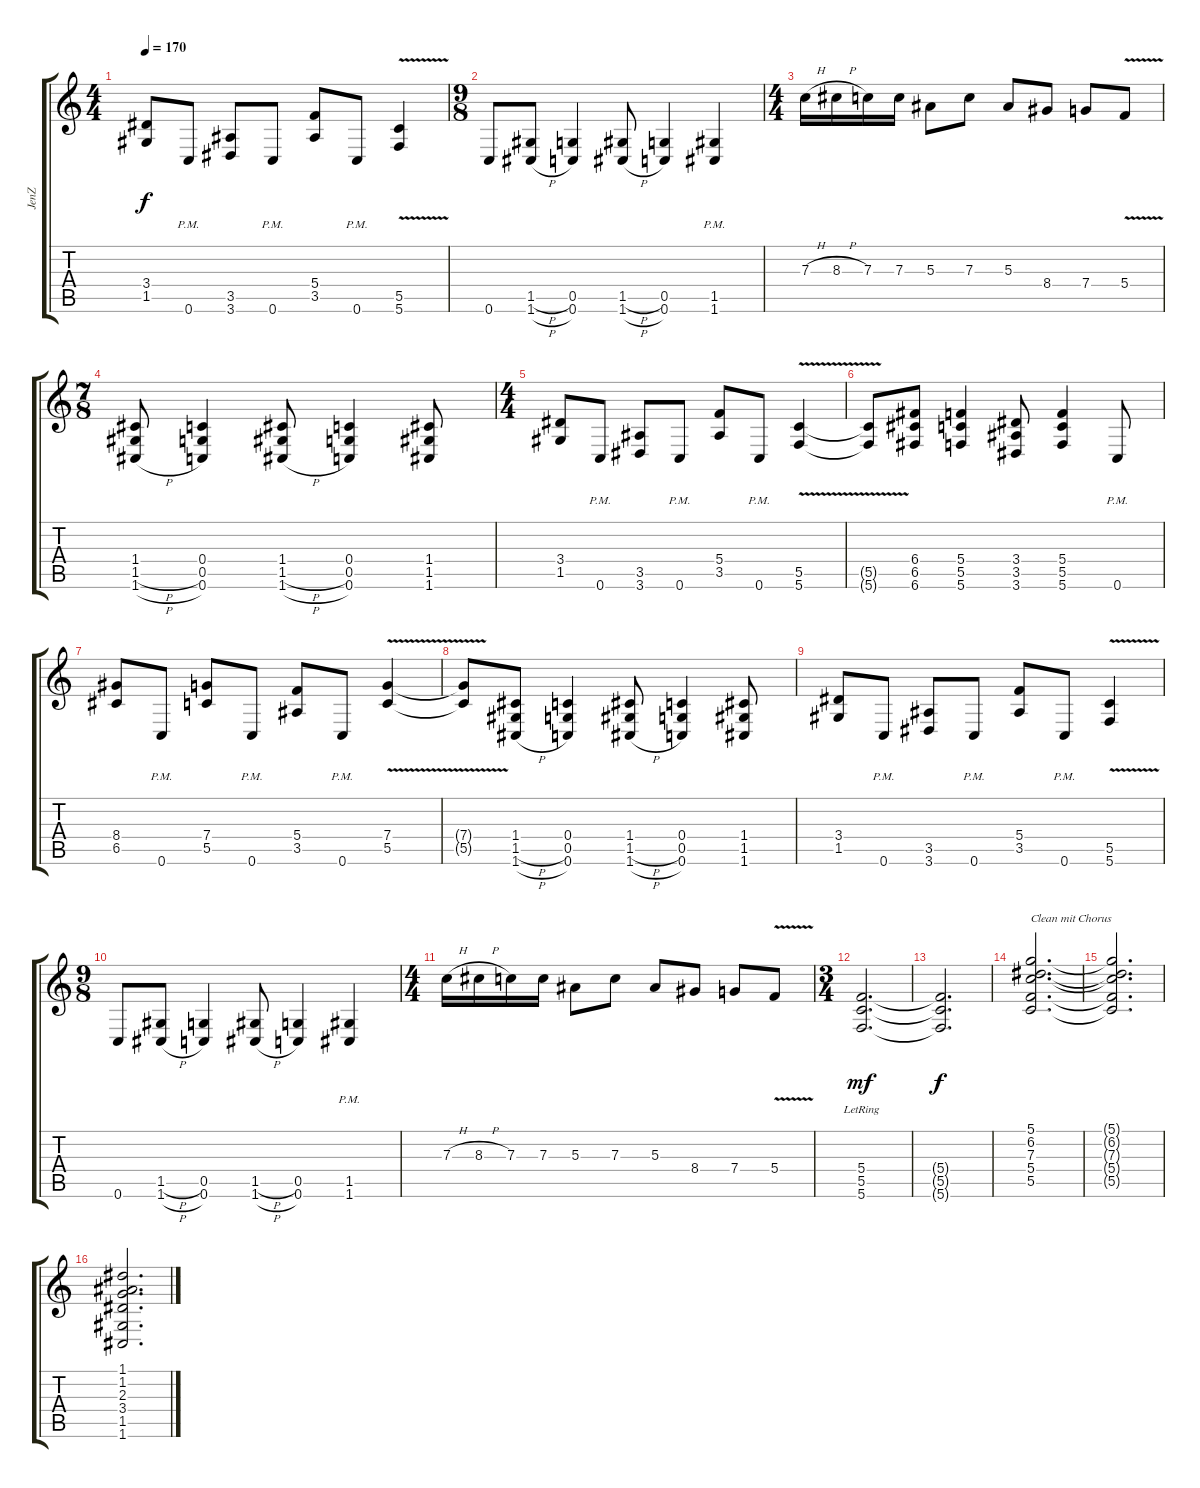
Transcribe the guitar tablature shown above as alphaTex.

\track ("JenZ" "JenZ") {instrument distortionguitar}
\staff {score tabs}
\tuning (D4 A3 F3 C3 G2 C2) {hide}
\ts (4 4)
\tempo 170
\clef g2
\ks c
(3.4 1.5).8{dy f} 0.6{pm}.8 (3.5 3.6).8 0.6{pm}.8 (5.4 3.5).8 0.6{pm}.8 (5.5{v} 5.6).4 |
\ts (9 8)
0.6.8 (1.5{h} 1.6{h}).8 (0.5 0.6).4 (1.5{h} 1.6{h}).8 (0.5 0.6).4 (1.5{pm} 1.6{pm}).4 |
\ts (4 4)
7.3{h}.16 8.3{h}.16 7.3.16 7.3.16 5.3.8 7.3.8 5.3.8 8.4.8 7.4.8 5.4{v}.8 |
\ts (7 8)
(1.4 1.5{h} 1.6{h}).8 (0.4 0.5 0.6).4 (1.4 1.5{h} 1.6{h}).8 (0.4 0.5 0.6).4 (1.4 1.5 1.6).8 |
\ts (4 4)
(3.4 1.5).8 0.6{pm}.8 (3.5 3.6).8 0.6{pm}.8 (5.4 3.5).8 0.6{pm}.8 (5.5{v} 5.6).4 |
(5.5{t} 5.6{t}).8 (6.4 6.5 6.6).8 (5.4 5.5 5.6).4 (3.4 3.5 3.6).8 (5.4 5.5 5.6).4 0.6{pm}.8 |
(8.4 6.5).8 0.6{pm}.8 (7.4 5.5).8 0.6{pm}.8 (5.4 3.5).8 0.6{pm}.8 (7.4{v} 5.5{v}).4 |
(7.4{t} 5.5{t}).8 (1.4 1.5{h} 1.6{h}).8 (0.4 0.5 0.6).4 (1.4 1.5{h} 1.6{h}).8 (0.4 0.5 0.6).4 (1.4 1.5 1.6).8 |
(3.4 1.5).8 0.6{pm}.8 (3.5 3.6).8 0.6{pm}.8 (5.4 3.5).8 0.6{pm}.8 (5.5{v} 5.6).4 |
\ts (9 8)
0.6.8 (1.5{h} 1.6{h}).8 (0.5 0.6).4 (1.5{h} 1.6{h}).8 (0.5 0.6).4 (1.5{pm} 1.6{pm}).4 |
\ts (4 4)
7.3{h}.16 8.3{h}.16 7.3.16 7.3.16 5.3.8 7.3.8 5.3.8 8.4.8 7.4.8 5.4{v}.8 |
\ts (3 4)
(5.4{lr} 5.5{lr} 5.6{lr}).2{d dy mf} |
(5.4{t} 5.5{t} 5.6{t}).2{d dy f} |
(5.1 6.2 7.3 5.4 5.5).2{d txt "Clean mit Chorus" volume 9 instrument acousticguitarsteel} |
(5.1{t} 6.2{t} 7.3{t} 5.4{t} 5.5{t}).2{d} |
(1.1 1.2 2.3 3.4 1.5 1.6).2{d}
